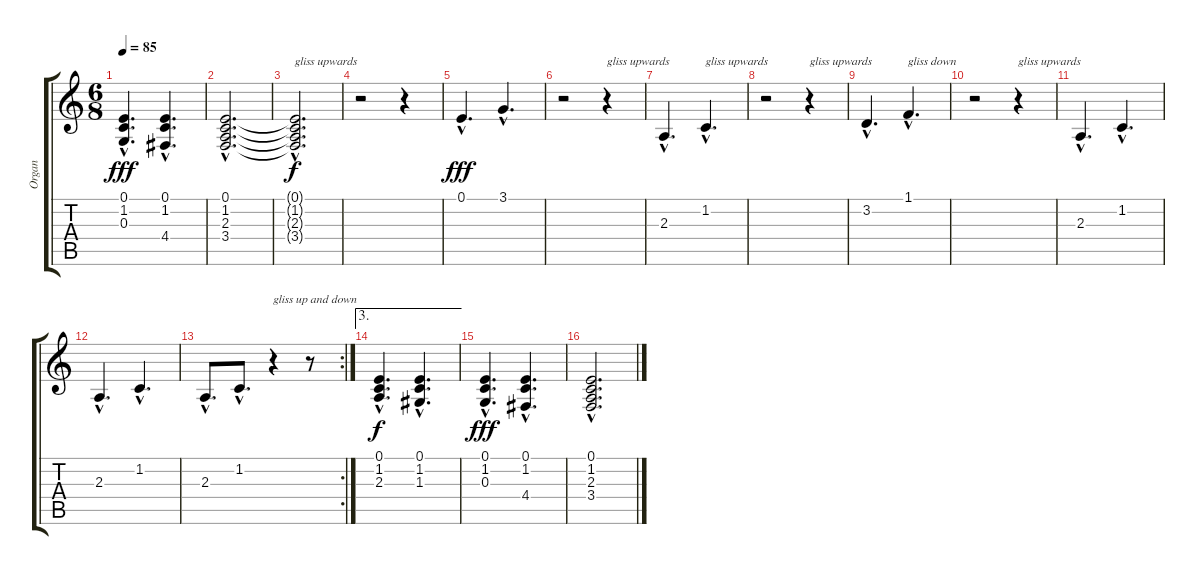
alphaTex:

\track ("Organ" "Organ") {instrument churchorgan}
\staff {score tabs}
\tuning (E4 B3 G3 D3 A2 E2) {hide}
\ts (6 8)
\tempo 85
\clef g2
\ks c
(0.1{hac} 1.2{hac} 0.3{hac}).4{d dy fff} (0.1{hac} 1.2{hac} 4.4{hac}).4{d} |
(0.1{hac} 1.2{hac} 2.3{hac} 3.4{hac}).2{d} |
(0.1{hac t} 1.2{hac t} 2.3{hac t} 3.4{hac t}).2{d txt "gliss upwards" dy f} |
r.2 r.4 |
0.1{hac}.4{d dy fff volume 13} 3.1{hac}.4{d} |
r.2 r.4{txt "gliss upwards"} |
2.3{hac}.4{d} 1.2{hac}.4{d txt "gliss upwards"} |
r.2 r.4{txt "gliss upwards"} |
3.2{hac}.4{d} 1.1{hac}.4{d txt "gliss down"} |
r.2 r.4{txt "gliss upwards"} |
2.3{hac}.4{d} 1.2{hac}.4{d} |
2.3{hac}.4{d} 1.2{hac}.4{d} |
\rc 2
2.3{hac}.8{d} 1.2{hac}.8{d} r.4{txt "gliss up and down"} r.8 |
\ae 3
(0.1{hac} 1.2{hac} 2.3{hac}).4{d dy f} (0.1{hac} 1.2{hac} 1.3{hac}).4{d} |
(0.1{hac} 1.2{hac} 0.3{hac}).4{d dy fff} (0.1{hac} 1.2{hac} 4.4{hac}).4{d} |
(0.1{hac} 1.2{hac} 2.3{hac} 3.4{hac}).2{d}
